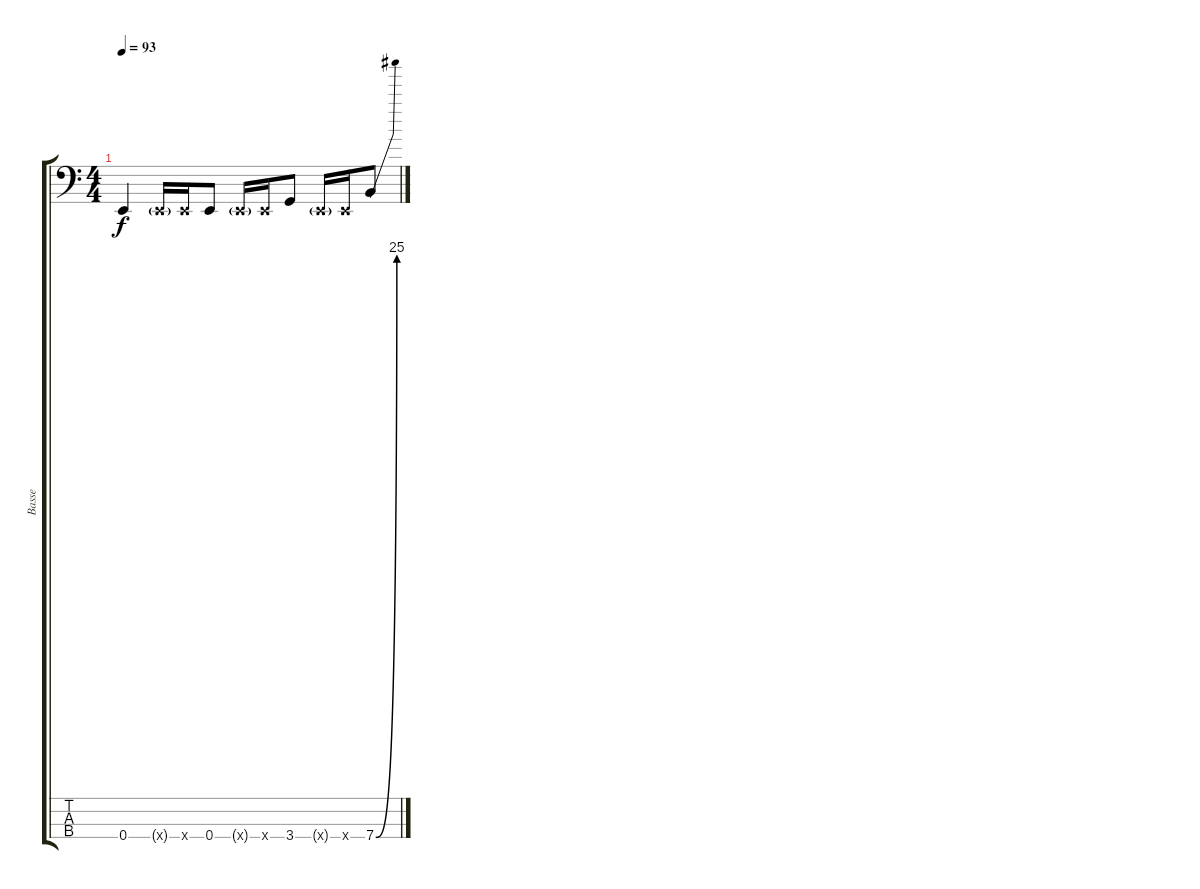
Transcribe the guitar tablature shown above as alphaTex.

\track ("Basse" "Basse") {instrument electricbassfinger}
\staff {score tabs}
\tuning (G2 D2 A1 E1) {hide}
\ts (4 4)
\tempo 93
\clef f4
\ks c
0.4.4{dy f} 0.4{g x}.16 0.4{x}.16 0.4.8 0.4{g x}.16 0.4{x}.16 3.4.8 0.4{g x}.16 0.4{x}.16 7.4{be (bend 0 0 300 100)}.8
